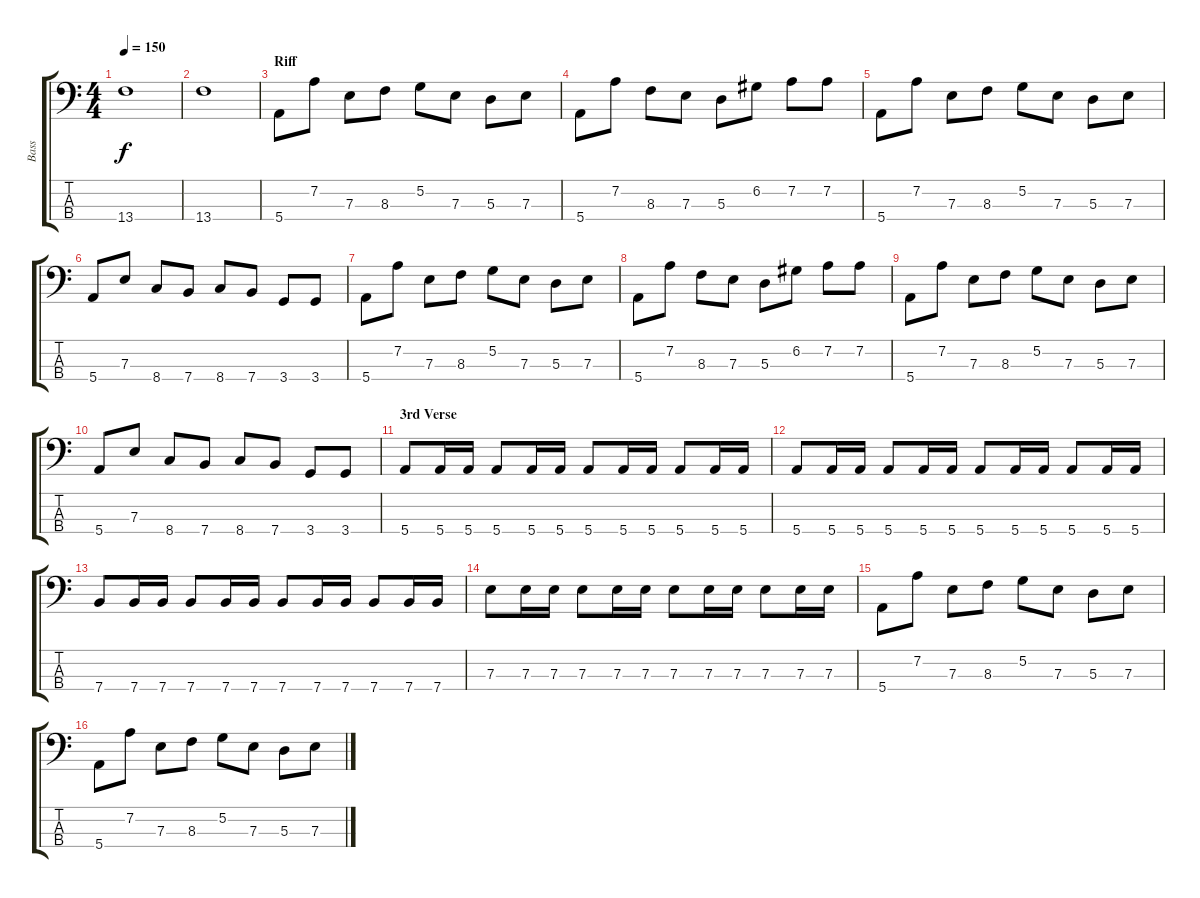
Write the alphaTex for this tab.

\track ("Bass" "Bass") {instrument electricbasspick}
\staff {score tabs}
\tuning (G2 D2 A1 E1) {hide}
\ts (4 4)
\tempo 150
\clef f4
\ks c
13.4.1{dy f} |
13.4.1 |
\section ("" "Riff")
5.4.8 7.2.8 7.3.8 8.3.8 5.2.8 7.3.8 5.3.8 7.3.8 |
5.4.8 7.2.8 8.3.8 7.3.8 5.3.8 6.2.8 7.2.8 7.2.8 |
5.4.8 7.2.8 7.3.8 8.3.8 5.2.8 7.3.8 5.3.8 7.3.8 |
5.4.8 7.3.8 8.4.8 7.4.8 8.4.8 7.4.8 3.4.8 3.4.8 |
5.4.8 7.2.8 7.3.8 8.3.8 5.2.8 7.3.8 5.3.8 7.3.8 |
5.4.8 7.2.8 8.3.8 7.3.8 5.3.8 6.2.8 7.2.8 7.2.8 |
5.4.8 7.2.8 7.3.8 8.3.8 5.2.8 7.3.8 5.3.8 7.3.8 |
5.4.8 7.3.8 8.4.8 7.4.8 8.4.8 7.4.8 3.4.8 3.4.8 |
\section ("" "3rd Verse")
5.4.8 5.4.16 5.4.16 5.4.8 5.4.16 5.4.16 5.4.8 5.4.16 5.4.16 5.4.8 5.4.16 5.4.16 |
5.4.8 5.4.16 5.4.16 5.4.8 5.4.16 5.4.16 5.4.8 5.4.16 5.4.16 5.4.8 5.4.16 5.4.16 |
7.4.8 7.4.16 7.4.16 7.4.8 7.4.16 7.4.16 7.4.8 7.4.16 7.4.16 7.4.8 7.4.16 7.4.16 |
7.3.8 7.3.16 7.3.16 7.3.8 7.3.16 7.3.16 7.3.8 7.3.16 7.3.16 7.3.8 7.3.16 7.3.16 |
5.4.8 7.2.8 7.3.8 8.3.8 5.2.8 7.3.8 5.3.8 7.3.8 |
5.4.8 7.2.8 7.3.8 8.3.8 5.2.8 7.3.8 5.3.8 7.3.8
